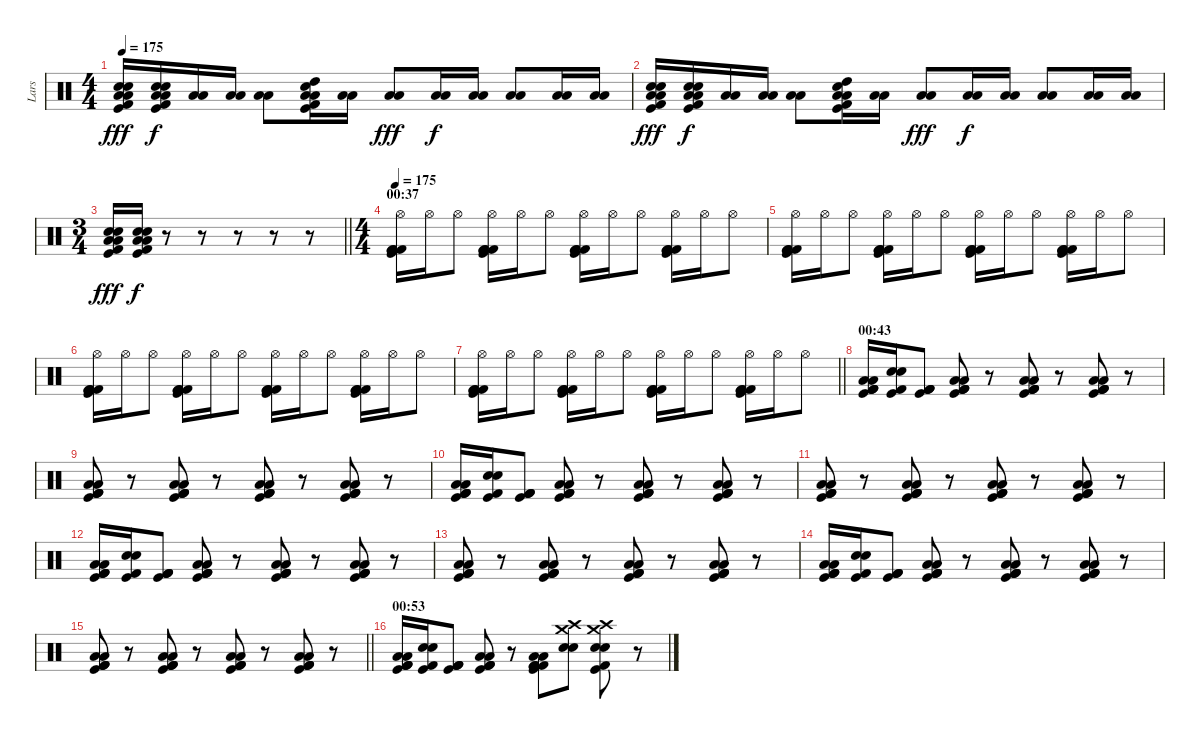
\track ("Lars" "Lars") {instrument percussion}
\staff {score}
\articulation defaults
\ts (4 4)
\tempo 175
\clef neutral
\ks c
("Electric Snare (hit)" "Snare (hit) 2" "Low Floor Tom (hit)" "Low Floor Tom (hit)" "Kick (hit)" "Kick (hit) 2").16{dy fff} ("Electric Snare (hit)" "Snare (hit) 2" "Low Floor Tom (hit)" "Low Floor Tom (hit)" "Kick (hit)" "Kick (hit) 2").16{dy f} ("Low Floor Tom (hit)" "Low Floor Tom (hit)").16 ("Low Floor Tom (hit)" "Low Floor Tom (hit)").16 ("Low Floor Tom (hit)" "Low Floor Tom (hit)").8 ("Electric Snare (hit)" "High Tom (hit)" "Low Floor Tom (hit)" "Low Floor Tom (hit)" "Kick (hit)" "Kick (hit) 2").16 ("Low Floor Tom (hit)" "Low Floor Tom (hit)").16 ("Low Floor Tom (hit)" "Low Floor Tom (hit)").8{dy fff} ("Low Floor Tom (hit)" "Low Floor Tom (hit)").16{dy f} ("Low Floor Tom (hit)" "Low Floor Tom (hit)").16 ("Low Floor Tom (hit)" "Low Floor Tom (hit)").8 ("Low Floor Tom (hit)" "Low Floor Tom (hit)").16 ("Low Floor Tom (hit)" "Low Floor Tom (hit)").16 |
("Electric Snare (hit)" "Snare (hit) 2" "Low Floor Tom (hit)" "Low Floor Tom (hit)" "Kick (hit)" "Kick (hit) 2").16{dy fff} ("Electric Snare (hit)" "Snare (hit) 2" "Low Floor Tom (hit)" "Low Floor Tom (hit)" "Kick (hit)" "Kick (hit) 2").16{dy f} ("Low Floor Tom (hit)" "Low Floor Tom (hit)").16 ("Low Floor Tom (hit)" "Low Floor Tom (hit)").16 ("Low Floor Tom (hit)" "Low Floor Tom (hit)").8 ("Electric Snare (hit)" "High Tom (hit)" "Low Floor Tom (hit)" "Low Floor Tom (hit)" "Kick (hit)" "Kick (hit) 2").16 ("Low Floor Tom (hit)" "Low Floor Tom (hit)").16 ("Low Floor Tom (hit)" "Low Floor Tom (hit)").8{dy fff} ("Low Floor Tom (hit)" "Low Floor Tom (hit)").16{dy f} ("Low Floor Tom (hit)" "Low Floor Tom (hit)").16 ("Low Floor Tom (hit)" "Low Floor Tom (hit)").8 ("Low Floor Tom (hit)" "Low Floor Tom (hit)").16 ("Low Floor Tom (hit)" "Low Floor Tom (hit)").16 |
\ts (3 4)
\barLineRight lightlight
("Electric Snare (hit)" "Snare (hit) 2" "Low Floor Tom (hit)" "Low Floor Tom (hit)" "Kick (hit)" "Kick (hit) 2").16{dy fff} ("Electric Snare (hit)" "Snare (hit) 2" "Low Floor Tom (hit)" "Low Floor Tom (hit)" "Kick (hit)" "Kick (hit) 2").16{dy f} r.8 r.8 r.8 r.8 r.8 |
\ts (4 4)
\section ("" "00:37")
\tempo 175
("Hi-Hat (open)" "Kick (hit) 2" "Kick (hit) 2" "Kick (hit)" "Kick (hit) 2").16 "Hi-Hat (open)".16 "Hi-Hat (open)".8 ("Hi-Hat (open)" "Kick (hit) 2" "Kick (hit) 2" "Kick (hit)" "Kick (hit) 2").16 "Hi-Hat (open)".16 "Hi-Hat (open)".8 ("Hi-Hat (open)" "Kick (hit) 2" "Kick (hit) 2" "Kick (hit)" "Kick (hit) 2").16 "Hi-Hat (open)".16 "Hi-Hat (open)".8 ("Hi-Hat (open)" "Kick (hit) 2" "Kick (hit) 2" "Kick (hit)" "Kick (hit) 2").16 "Hi-Hat (open)".16 "Hi-Hat (open)".8 |
("Hi-Hat (open)" "Kick (hit) 2" "Kick (hit) 2" "Kick (hit)" "Kick (hit) 2").16 "Hi-Hat (open)".16 "Hi-Hat (open)".8 ("Hi-Hat (open)" "Kick (hit) 2" "Kick (hit) 2" "Kick (hit)" "Kick (hit) 2").16 "Hi-Hat (open)".16 "Hi-Hat (open)".8 ("Hi-Hat (open)" "Kick (hit) 2" "Kick (hit) 2" "Kick (hit)" "Kick (hit) 2").16 "Hi-Hat (open)".16 "Hi-Hat (open)".8 ("Hi-Hat (open)" "Kick (hit) 2" "Kick (hit) 2" "Kick (hit)" "Kick (hit) 2").16 "Hi-Hat (open)".16 "Hi-Hat (open)".8 |
("Hi-Hat (open)" "Kick (hit) 2" "Kick (hit) 2" "Kick (hit)" "Kick (hit) 2").16 "Hi-Hat (open)".16 "Hi-Hat (open)".8 ("Hi-Hat (open)" "Kick (hit) 2" "Kick (hit) 2" "Kick (hit)" "Kick (hit) 2").16 "Hi-Hat (open)".16 "Hi-Hat (open)".8 ("Hi-Hat (open)" "Kick (hit) 2" "Kick (hit) 2" "Kick (hit)" "Kick (hit) 2").16 "Hi-Hat (open)".16 "Hi-Hat (open)".8 ("Hi-Hat (open)" "Kick (hit) 2" "Kick (hit) 2" "Kick (hit)" "Kick (hit) 2").16 "Hi-Hat (open)".16 "Hi-Hat (open)".8 |
\barLineRight lightlight
("Hi-Hat (open)" "Kick (hit) 2" "Kick (hit) 2" "Kick (hit)" "Kick (hit) 2").16 "Hi-Hat (open)".16 "Hi-Hat (open)".8 ("Hi-Hat (open)" "Kick (hit) 2" "Kick (hit) 2" "Kick (hit)" "Kick (hit) 2").16 "Hi-Hat (open)".16 "Hi-Hat (open)".8 ("Hi-Hat (open)" "Kick (hit) 2" "Kick (hit) 2" "Kick (hit)" "Kick (hit) 2").16 "Hi-Hat (open)".16 "Hi-Hat (open)".8 ("Hi-Hat (open)" "Kick (hit) 2" "Kick (hit) 2" "Kick (hit)" "Kick (hit) 2").16 "Hi-Hat (open)".16 "Hi-Hat (open)".8 |
\section ("" "00:43")
("Low Floor Tom (hit)" "Low Floor Tom (hit)" "Kick (hit) 2" "Kick (hit) 2" "Kick (hit)" "Kick (hit) 2").16 ("Electric Snare (hit)" "Snare (hit) 2" "Kick (hit)" "Kick (hit) 2").16 ("Kick (hit) 2" "Kick (hit) 2" "Kick (hit)" "Kick (hit) 2").8 ("Low Floor Tom (hit)" "Low Floor Tom (hit)" "Kick (hit) 2" "Kick (hit) 2" "Kick (hit)" "Kick (hit) 2").8 r.8 ("Low Floor Tom (hit)" "Low Floor Tom (hit)" "Kick (hit) 2" "Kick (hit) 2" "Kick (hit)" "Kick (hit) 2").8 r.8 ("Low Floor Tom (hit)" "Low Floor Tom (hit)" "Kick (hit) 2" "Kick (hit) 2" "Kick (hit)" "Kick (hit) 2").8 r.8 |
("Low Floor Tom (hit)" "Low Floor Tom (hit)" "Kick (hit) 2" "Kick (hit) 2" "Kick (hit)" "Kick (hit) 2").8 r.8 ("Low Floor Tom (hit)" "Low Floor Tom (hit)" "Kick (hit) 2" "Kick (hit) 2" "Kick (hit)" "Kick (hit) 2").8 r.8 ("Low Floor Tom (hit)" "Low Floor Tom (hit)" "Kick (hit) 2" "Kick (hit) 2" "Kick (hit)" "Kick (hit) 2").8 r.8 ("Low Floor Tom (hit)" "Low Floor Tom (hit)" "Kick (hit) 2" "Kick (hit) 2" "Kick (hit)" "Kick (hit) 2").8 r.8 |
("Low Floor Tom (hit)" "Low Floor Tom (hit)" "Kick (hit) 2" "Kick (hit) 2" "Kick (hit)" "Kick (hit) 2").16 ("Electric Snare (hit)" "Snare (hit) 2" "Kick (hit)" "Kick (hit) 2").16 ("Kick (hit) 2" "Kick (hit) 2" "Kick (hit)" "Kick (hit) 2").8 ("Low Floor Tom (hit)" "Low Floor Tom (hit)" "Kick (hit) 2" "Kick (hit) 2" "Kick (hit)" "Kick (hit) 2").8 r.8 ("Low Floor Tom (hit)" "Low Floor Tom (hit)" "Kick (hit) 2" "Kick (hit) 2" "Kick (hit)" "Kick (hit) 2").8 r.8 ("Low Floor Tom (hit)" "Low Floor Tom (hit)" "Kick (hit) 2" "Kick (hit) 2" "Kick (hit)" "Kick (hit) 2").8 r.8 |
("Low Floor Tom (hit)" "Low Floor Tom (hit)" "Kick (hit) 2" "Kick (hit) 2" "Kick (hit)" "Kick (hit) 2").8 r.8 ("Low Floor Tom (hit)" "Low Floor Tom (hit)" "Kick (hit) 2" "Kick (hit) 2" "Kick (hit)" "Kick (hit) 2").8 r.8 ("Low Floor Tom (hit)" "Low Floor Tom (hit)" "Kick (hit) 2" "Kick (hit) 2" "Kick (hit)" "Kick (hit) 2").8 r.8 ("Low Floor Tom (hit)" "Low Floor Tom (hit)" "Kick (hit) 2" "Kick (hit) 2" "Kick (hit)" "Kick (hit) 2").8 r.8 |
("Low Floor Tom (hit)" "Low Floor Tom (hit)" "Kick (hit) 2" "Kick (hit) 2" "Kick (hit)" "Kick (hit) 2").16 ("Electric Snare (hit)" "Snare (hit) 2" "Kick (hit)" "Kick (hit) 2").16 ("Kick (hit) 2" "Kick (hit) 2" "Kick (hit)" "Kick (hit) 2").8 ("Low Floor Tom (hit)" "Low Floor Tom (hit)" "Kick (hit) 2" "Kick (hit) 2" "Kick (hit)" "Kick (hit) 2").8 r.8 ("Low Floor Tom (hit)" "Low Floor Tom (hit)" "Kick (hit) 2" "Kick (hit) 2" "Kick (hit)" "Kick (hit) 2").8 r.8 ("Low Floor Tom (hit)" "Low Floor Tom (hit)" "Kick (hit) 2" "Kick (hit) 2" "Kick (hit)" "Kick (hit) 2").8 r.8 |
("Low Floor Tom (hit)" "Low Floor Tom (hit)" "Kick (hit) 2" "Kick (hit) 2" "Kick (hit)" "Kick (hit) 2").8 r.8 ("Low Floor Tom (hit)" "Low Floor Tom (hit)" "Kick (hit) 2" "Kick (hit) 2" "Kick (hit)" "Kick (hit) 2").8 r.8 ("Low Floor Tom (hit)" "Low Floor Tom (hit)" "Kick (hit) 2" "Kick (hit) 2" "Kick (hit)" "Kick (hit) 2").8 r.8 ("Low Floor Tom (hit)" "Low Floor Tom (hit)" "Kick (hit) 2" "Kick (hit) 2" "Kick (hit)" "Kick (hit) 2").8 r.8 |
("Low Floor Tom (hit)" "Low Floor Tom (hit)" "Kick (hit) 2" "Kick (hit) 2" "Kick (hit)" "Kick (hit) 2").16 ("Electric Snare (hit)" "Snare (hit) 2" "Kick (hit)" "Kick (hit) 2").16 ("Kick (hit) 2" "Kick (hit) 2" "Kick (hit)" "Kick (hit) 2").8 ("Low Floor Tom (hit)" "Low Floor Tom (hit)" "Kick (hit) 2" "Kick (hit) 2" "Kick (hit)" "Kick (hit) 2").8 r.8 ("Low Floor Tom (hit)" "Low Floor Tom (hit)" "Kick (hit) 2" "Kick (hit) 2" "Kick (hit)" "Kick (hit) 2").8 r.8 ("Low Floor Tom (hit)" "Low Floor Tom (hit)" "Kick (hit) 2" "Kick (hit) 2" "Kick (hit)" "Kick (hit) 2").8 r.8 |
\barLineRight lightlight
("Low Floor Tom (hit)" "Low Floor Tom (hit)" "Kick (hit) 2" "Kick (hit) 2" "Kick (hit)" "Kick (hit) 2").8 r.8 ("Low Floor Tom (hit)" "Low Floor Tom (hit)" "Kick (hit) 2" "Kick (hit) 2" "Kick (hit)" "Kick (hit) 2").8 r.8 ("Low Floor Tom (hit)" "Low Floor Tom (hit)" "Kick (hit) 2" "Kick (hit) 2" "Kick (hit)" "Kick (hit) 2").8 r.8 ("Low Floor Tom (hit)" "Low Floor Tom (hit)" "Kick (hit) 2" "Kick (hit) 2" "Kick (hit)" "Kick (hit) 2").8 r.8 |
\section ("" "00:53")
("Low Floor Tom (hit)" "Low Floor Tom (hit)" "Kick (hit) 2" "Kick (hit) 2" "Kick (hit)" "Kick (hit) 2").16 ("Electric Snare (hit)" "Snare (hit) 2" "Kick (hit)" "Kick (hit) 2").16 ("Kick (hit) 2" "Kick (hit) 2" "Kick (hit)" "Kick (hit) 2").8 ("Low Floor Tom (hit)" "Low Floor Tom (hit)" "Kick (hit) 2" "Kick (hit) 2" "Kick (hit)" "Kick (hit) 2").8 r.8 ("Low Floor Tom (hit)" "Low Floor Tom (hit)" "Kick (hit) 2" "Kick (hit) 2" "Kick (hit)" "Kick (hit) 2").8 ("Crash high (hit)" "Crash medium (hit)" "Electric Snare (hit)" "Snare (hit) 2").8 ("Crash high (hit)" "Crash medium (hit)" "Electric Snare (hit)" "Snare (hit) 2" "Kick (hit)" "Kick (hit) 2").8 r.8
